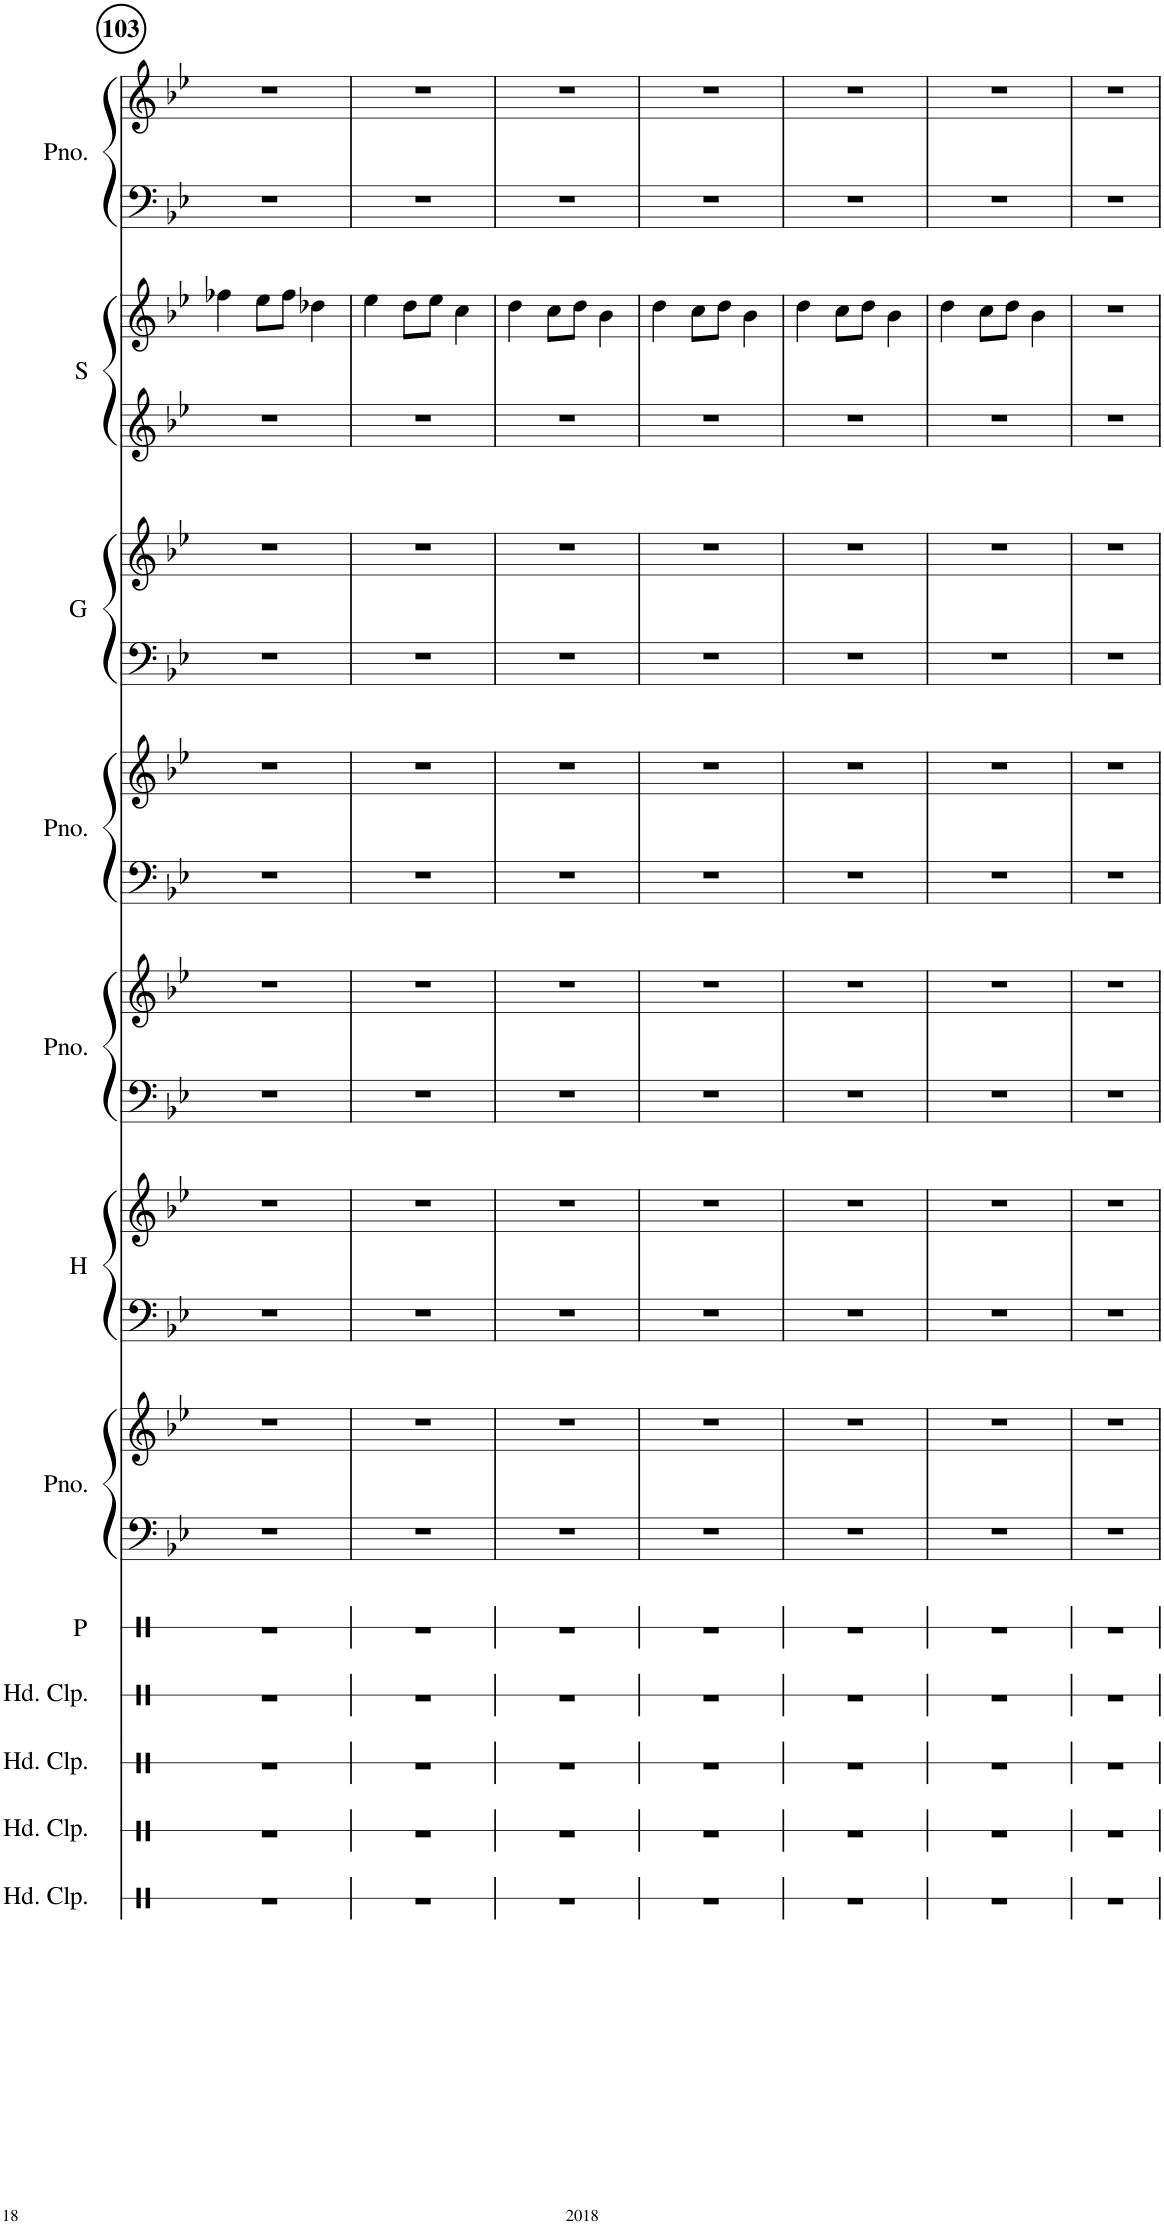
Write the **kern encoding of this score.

**kern	**kern	**kern	**kern	**kern	**kern	**kern	**kern	**kern	**kern	**kern	**kern	**kern	**kern	**kern	**kern	**kern	**kern	**kern
*part12	*part11	*part10	*part9	*part8	*part7	*part7	*part6	*part6	*part5	*part5	*part4	*part4	*part3	*part3	*part2	*part2	*part1	*part1
*staff19	*staff18	*staff17	*staff16	*staff15	*staff14	*staff13	*staff12	*staff11	*staff10	*staff9	*staff8	*staff7	*staff6	*staff5	*staff4	*staff3	*staff2	*staff1
*I"Hand Clap	*I"Hand Clap	*I"Hand Clap	*I"Hand Clap	*I"Panda	*I"Piano	*	*I"Makeup Cake	*	*I"Piano	*	*I"Piano	*	*I"Dumb One	*	*I"SANTA!	*	*I"Piano	*
*I'Hd. Clp.	*I'Hd. Clp.	*I'Hd. Clp.	*I'Hd. Clp.	*I'P	*I'Pno.	*	*	*	*I'Pno.	*	*I'Pno.	*	*	*	*I'S	*	*I'Pno.	*
!!LO:PB:g=z
*clefX	*clefX	*clefX	*clefX	*clefX	*clefF4	*clefG2	*clefF4	*clefG2	*clefF4	*clefG2	*clefF4	*clefG2	*clefF4	*clefG2	*clefG2	*clefG2	*clefF4	*clefG2
*k[]	*k[]	*k[]	*k[]	*k[]	*k[b-e-]	*k[b-e-]	*k[b-e-]	*k[b-e-]	*k[b-e-]	*k[b-e-]	*k[b-e-]	*k[b-e-]	*k[b-e-]	*k[b-e-]	*k[b-e-]	*k[b-e-]	*k[b-e-]	*k[b-e-]
*M3/4	*M3/4	*M3/4	*M3/4	*M3/4	*M3/4	*M3/4	*M3/4	*M3/4	*M3/4	*M3/4	*M3/4	*M3/4	*M3/4	*M3/4	*M3/4	*M3/4	*M3/4	*M3/4
=103	=103	=103	=103	=103	=103	=103	=103	=103	=103	=103	=103	=103	=103	=103	=103	=103	=103	=103
2.r	2.r	2.r	2.r	2.r	2.r	2.r	2.r	2.r	2.r	2.r	2.r	2.r	2.r	2.r	2.r	4ff-X\	2.r	2.r
.	.	.	.	.	.	.	.	.	.	.	.	.	.	.	.	8ee-\L	.	.
.	.	.	.	.	.	.	.	.	.	.	.	.	.	.	.	8ff-\J	.	.
.	.	.	.	.	.	.	.	.	.	.	.	.	.	.	.	4dd-X\	.	.
=104	=104	=104	=104	=104	=104	=104	=104	=104	=104	=104	=104	=104	=104	=104	=104	=104	=104	=104
2.r	2.r	2.r	2.r	2.r	2.r	2.r	2.r	2.r	2.r	2.r	2.r	2.r	2.r	2.r	2.r	4ee-\	2.r	2.r
.	.	.	.	.	.	.	.	.	.	.	.	.	.	.	.	8dd\L	.	.
.	.	.	.	.	.	.	.	.	.	.	.	.	.	.	.	8ee-\J	.	.
.	.	.	.	.	.	.	.	.	.	.	.	.	.	.	.	4cc\	.	.
=105	=105	=105	=105	=105	=105	=105	=105	=105	=105	=105	=105	=105	=105	=105	=105	=105	=105	=105
2.r	2.r	2.r	2.r	2.r	2.r	2.r	2.r	2.r	2.r	2.r	2.r	2.r	2.r	2.r	2.r	4dd\	2.r	2.r
.	.	.	.	.	.	.	.	.	.	.	.	.	.	.	.	8cc\L	.	.
.	.	.	.	.	.	.	.	.	.	.	.	.	.	.	.	8dd\J	.	.
.	.	.	.	.	.	.	.	.	.	.	.	.	.	.	.	4b-\	.	.
=106	=106	=106	=106	=106	=106	=106	=106	=106	=106	=106	=106	=106	=106	=106	=106	=106	=106	=106
2.r	2.r	2.r	2.r	2.r	2.r	2.r	2.r	2.r	2.r	2.r	2.r	2.r	2.r	2.r	2.r	4dd\	2.r	2.r
.	.	.	.	.	.	.	.	.	.	.	.	.	.	.	.	8cc\L	.	.
.	.	.	.	.	.	.	.	.	.	.	.	.	.	.	.	8dd\J	.	.
.	.	.	.	.	.	.	.	.	.	.	.	.	.	.	.	4b-\	.	.
=107	=107	=107	=107	=107	=107	=107	=107	=107	=107	=107	=107	=107	=107	=107	=107	=107	=107	=107
2.r	2.r	2.r	2.r	2.r	2.r	2.r	2.r	2.r	2.r	2.r	2.r	2.r	2.r	2.r	2.r	4dd\	2.r	2.r
.	.	.	.	.	.	.	.	.	.	.	.	.	.	.	.	8cc\L	.	.
.	.	.	.	.	.	.	.	.	.	.	.	.	.	.	.	8dd\J	.	.
.	.	.	.	.	.	.	.	.	.	.	.	.	.	.	.	4b-\	.	.
=108	=108	=108	=108	=108	=108	=108	=108	=108	=108	=108	=108	=108	=108	=108	=108	=108	=108	=108
2.r	2.r	2.r	2.r	2.r	2.r	2.r	2.r	2.r	2.r	2.r	2.r	2.r	2.r	2.r	2.r	4dd\	2.r	2.r
.	.	.	.	.	.	.	.	.	.	.	.	.	.	.	.	8cc\L	.	.
.	.	.	.	.	.	.	.	.	.	.	.	.	.	.	.	8dd\J	.	.
.	.	.	.	.	.	.	.	.	.	.	.	.	.	.	.	4b-\	.	.
=109	=109	=109	=109	=109	=109	=109	=109	=109	=109	=109	=109	=109	=109	=109	=109	=109	=109	=109
2.r	2.r	2.r	2.r	2.r	2.r	2.r	2.r	2.r	2.r	2.r	2.r	2.r	2.r	2.r	2.r	2.r	2.r	2.r
=	=	=	=	=	=	=	=	=	=	=	=	=	=	=	=	=	=	=
*-	*-	*-	*-	*-	*-	*-	*-	*-	*-	*-	*-	*-	*-	*-	*-	*-	*-	*-
